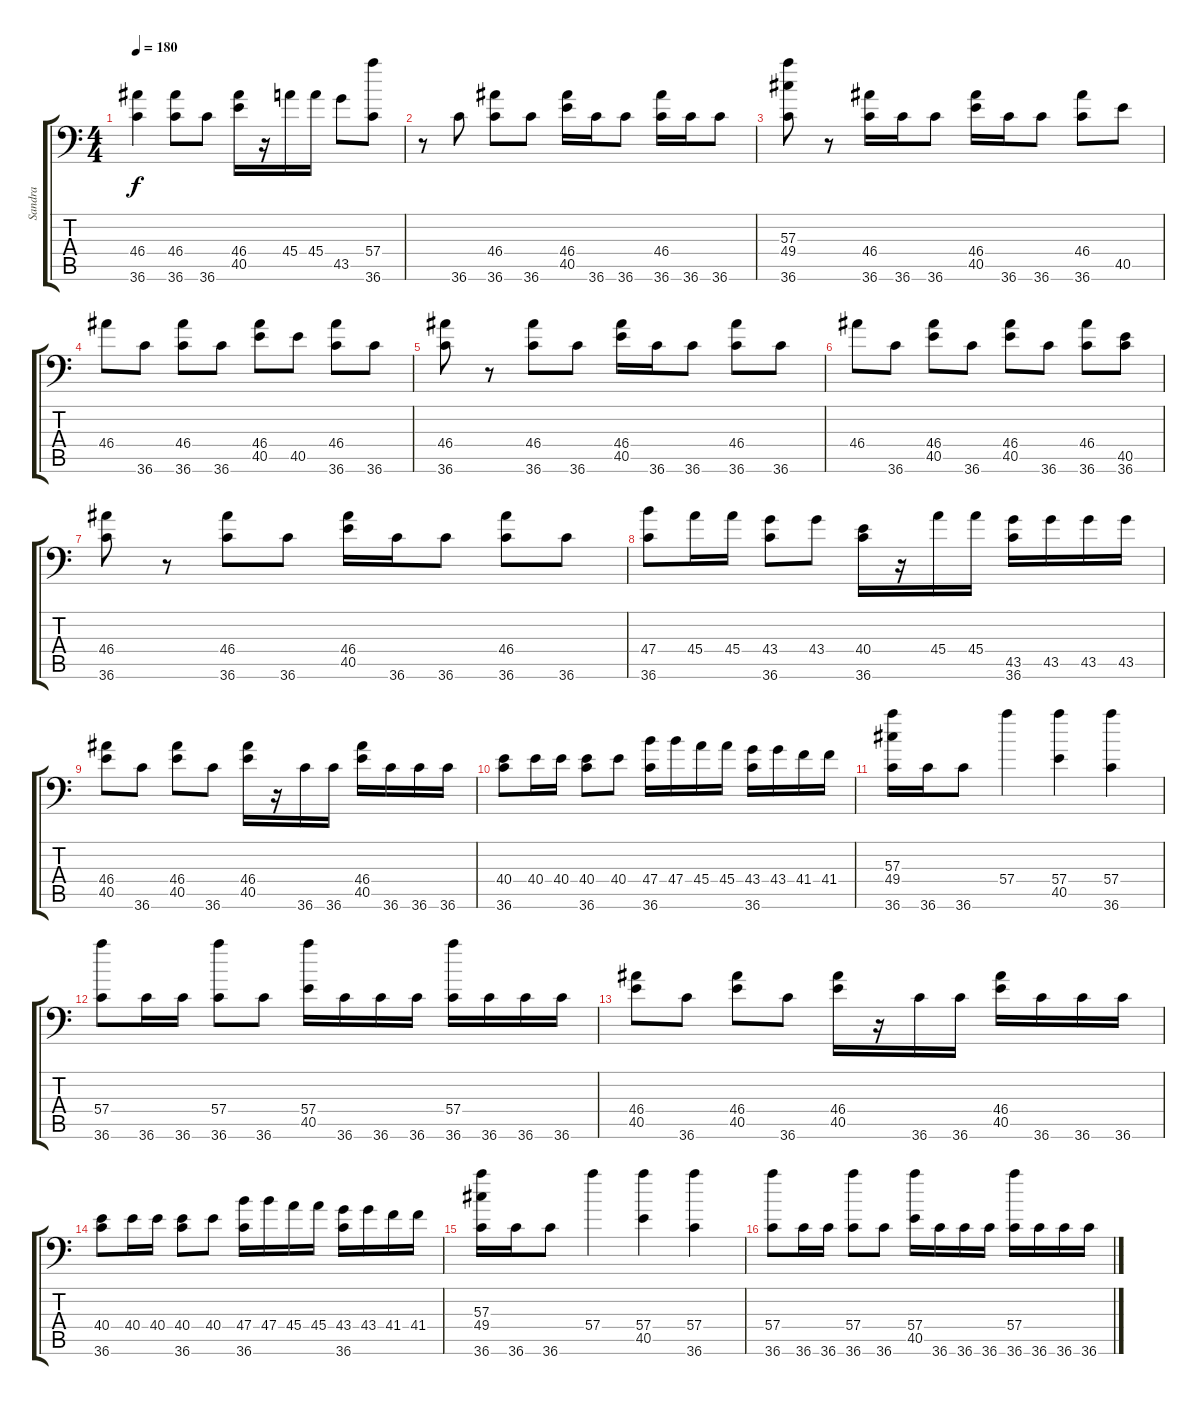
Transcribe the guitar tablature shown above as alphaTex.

\track ("Sandra" "Sandra") {instrument acousticgrandpiano}
\staff {score tabs}
\tuning (C-1 C-1 C-1 C-1 C-1 C-1) {hide}
\ts (4 4)
\tempo 180
\clef f4
\ks c
(46.4 36.6).4{dy f} (46.4 36.6).8 36.6.8 (46.4 40.5).16 r.16 45.4.16 45.4.16 43.5.8 (57.4 36.6).8 |
r.8 36.6.8 (46.4 36.6).8 36.6.8 (46.4 40.5).16 36.6.16 36.6.8 (46.4 36.6).16 36.6.16 36.6.8 |
(57.3 49.4 36.6).8 r.8 (46.4 36.6).16 36.6.16 36.6.8 (46.4 40.5).16 36.6.16 36.6.8 (46.4 36.6).8 40.5.8 |
46.4.8 36.6.8 (46.4 36.6).8 36.6.8 (46.4 40.5).8 40.5.8 (46.4 36.6).8 36.6.8 |
(46.4 36.6).8 r.8 (46.4 36.6).8 36.6.8 (46.4 40.5).16 36.6.16 36.6.8 (46.4 36.6).8 36.6.8 |
46.4.8 36.6.8 (46.4 40.5).8 36.6.8 (46.4 40.5).8 36.6.8 (46.4 36.6).8 (40.5 36.6).8 |
(46.4 36.6).8 r.8 (46.4 36.6).8 36.6.8 (46.4 40.5).16 36.6.16 36.6.8 (46.4 36.6).8 36.6.8 |
(47.4 36.6).8 45.4.16 45.4.16 (43.4 36.6).8 43.4.8 (40.4 36.6).16 r.16 45.4.16 45.4.16 (43.5 36.6).16 43.5.16 43.5.16 43.5.16 |
(46.4 40.5).8 36.6.8 (46.4 40.5).8 36.6.8 (46.4 40.5).16 r.16 36.6.16 36.6.16 (46.4 40.5).16 36.6.16 36.6.16 36.6.16 |
(40.4 36.6).8 40.4.16 40.4.16 (40.4 36.6).8 40.4.8 (47.4 36.6).16 47.4.16 45.4.16 45.4.16 (43.4 36.6).16 43.4.16 41.4.16 41.4.16 |
(57.3 49.4 36.6).16 36.6.16 36.6.8 57.4.4 (57.4 40.5).4 (57.4 36.6).4 |
(57.4 36.6).8 36.6.16 36.6.16 (57.4 36.6).8 36.6.8 (57.4 40.5).16 36.6.16 36.6.16 36.6.16 (57.4 36.6).16 36.6.16 36.6.16 36.6.16 |
(46.4 40.5).8 36.6.8 (46.4 40.5).8 36.6.8 (46.4 40.5).16 r.16 36.6.16 36.6.16 (46.4 40.5).16 36.6.16 36.6.16 36.6.16 |
(40.4 36.6).8 40.4.16 40.4.16 (40.4 36.6).8 40.4.8 (47.4 36.6).16 47.4.16 45.4.16 45.4.16 (43.4 36.6).16 43.4.16 41.4.16 41.4.16 |
(57.3 49.4 36.6).16 36.6.16 36.6.8 57.4.4 (57.4 40.5).4 (57.4 36.6).4 |
(57.4 36.6).8 36.6.16 36.6.16 (57.4 36.6).8 36.6.8 (57.4 40.5).16 36.6.16 36.6.16 36.6.16 (57.4 36.6).16 36.6.16 36.6.16 36.6.16
